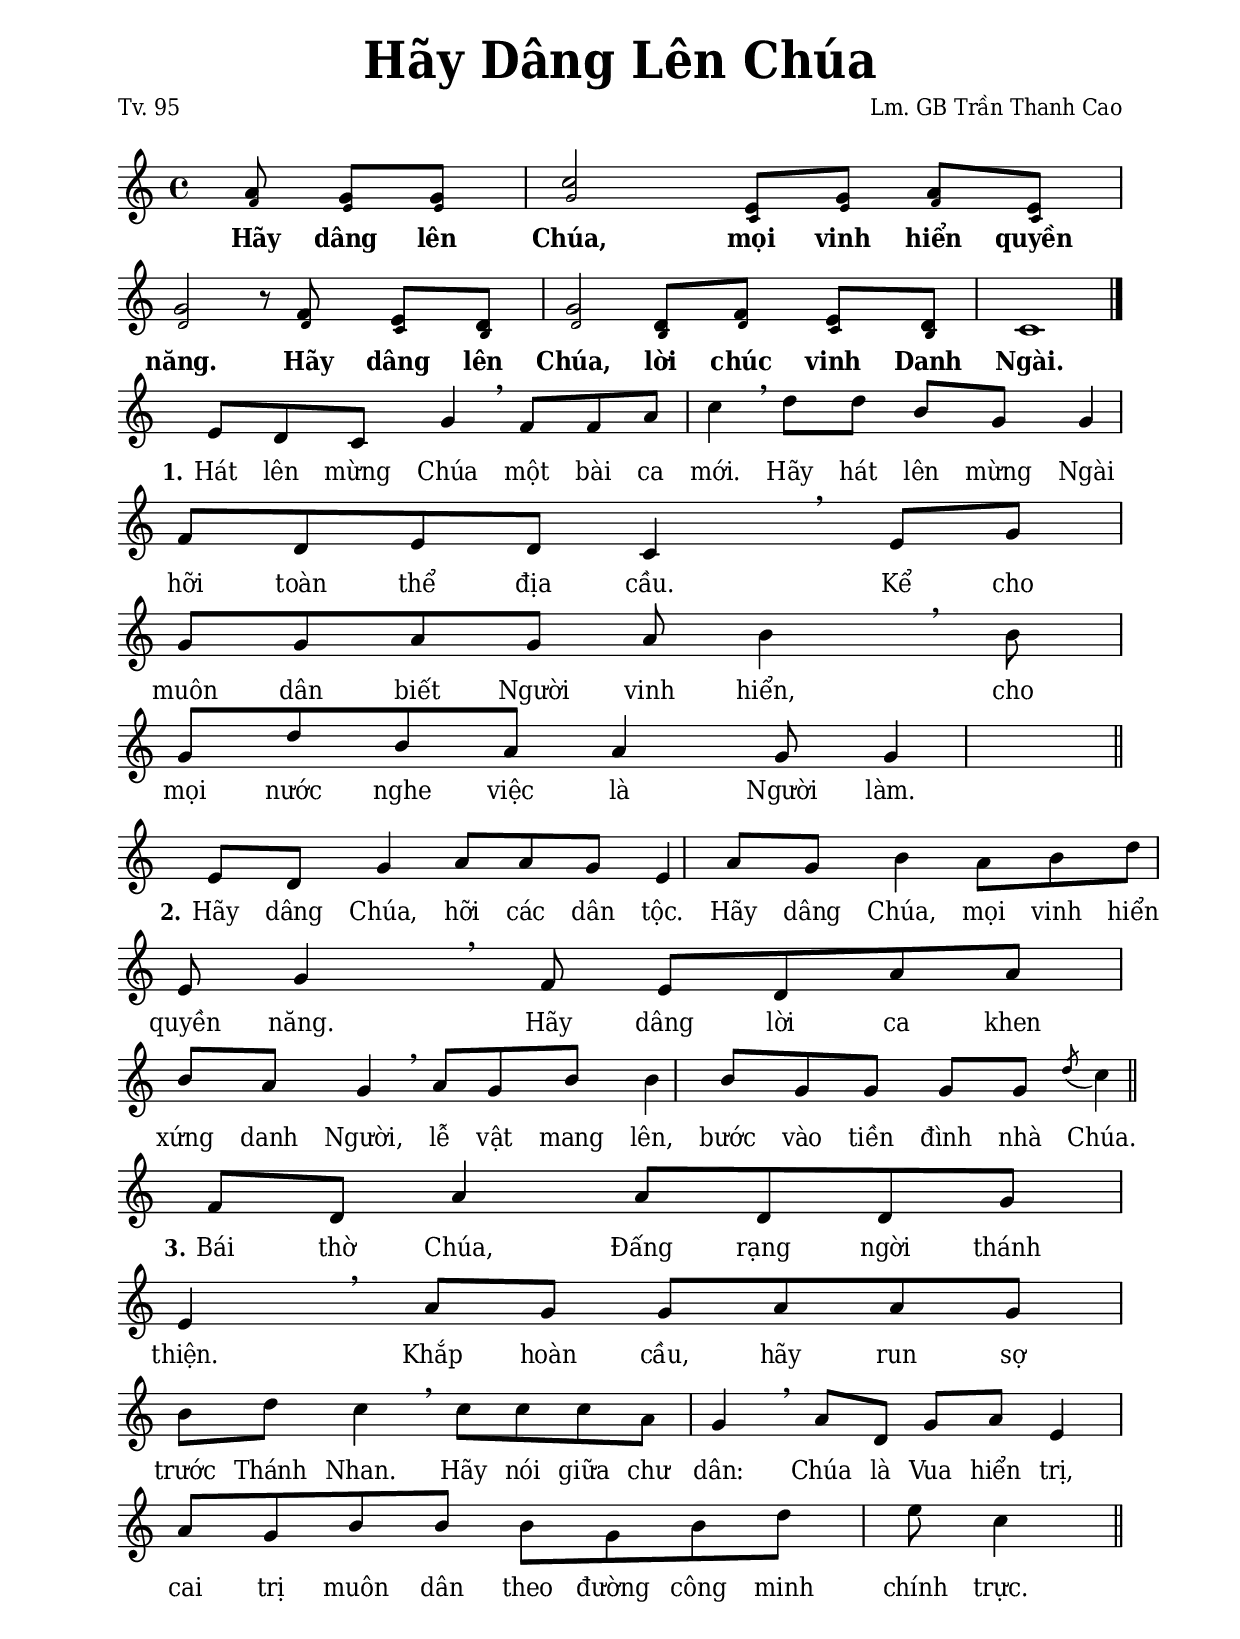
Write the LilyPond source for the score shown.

% Cài đặt chung
\version "2.22.1"
\include "english.ly"

\header {
  title = \markup { \fontsize #3 "Hãy Dâng Lên Chúa" }
  poet = "Tv. 95"
  composer = "Lm. GB Trần Thanh Cao"
  arranger = " "
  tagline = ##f
}

% Nhạc điệp khúc
nhacDiepKhucSop = \relative c'' {
  <>^\markup { \halign #40 " " }
  \partial 4. a8 g g |
  c2 e,8 g a e |
  g2 r8 f e d |
  g2 d8 f e d |
  c1 \bar "|."
}

nhacDiepKhucBas = \relative c' {
  \partial 4. f8 e e |
  g2 c,8 e f c |
  d2 r8 d c b |
  d2 b8 d c b
}

% Nhạc phiên khúc
nhacPhienKhucMot = \relative c' {
  e8 d c g'4 \breathe
  f8 f a c4 \breathe
  d8 d b g g4
  f8 d e d c4 \breathe
  e8 g g g a g a b4 \breathe
  b8 g d' b a a4 g8 g4 \bar "||"
}

nhacPhienKhucHai = \relative c' {
  e8 d g4 a8 a g e4
  a8 g b4 a8 b d e, g4 \breathe
  f8 e d a' a b a g4 \breathe
  a8 g b b4 b8 g g g g \acciaccatura d'8 c4 \bar "||"
}

nhacPhienKhucBa = \relative c' {
  f8 d a'4 a8 d, d g e4 \breathe
  a8 g g a a g b d c4 \breathe
  c8 c c a g4 \breathe
  a8 d, g a e4
  a8 g b b b g b d e c4 \bar "||"
}

% Lời điệp khúc
loiDiepKhuc = \lyricmode {
  Hãy dâng lên Chúa, mọi vinh hiển quyền năng.
  Hãy dâng lên Chúa, lời chúc vinh Danh Ngài.
}

% Lời phiên khúc
loiPhienKhucMot = \lyricmode {
  \set stanza = #"1."
  Hát lên mừng Chúa một bài ca mới.
  Hãy hát lên mừng Ngài hỡi toàn thể địa cầu.
  Kể cho muôn dân biết Người vinh hiển,
  cho mọi nước nghe việc là Người làm.
}

loiPhienKhucHai = \lyricmode {
  \set stanza = #"2."
  Hãy dâng Chúa, hỡi các dân tộc.
  Hãy dâng Chúa, mọi vinh hiển quyền năng.
  Hãy dâng lời ca khen xứng danh Người,
  lễ vật mang lên, bước vào tiền đình nhà Chúa.
}

loiPhienKhucBa = \lyricmode {
  \set stanza = #"3."
  Bái thờ Chúa, Đấng rạng ngời thánh thiện.
  Khắp hoàn cầu, hãy run sợ trước Thánh Nhan.
  Hãy nói giữa chư dân:
  Chúa là Vua hiển trị,
  cai trị muôn dân theo đường công minh chính trực.
}

% Dàn trang
\paper {
  #(set-paper-size "a4")
  top-margin = 20\mm
  bottom-margin = 10\mm
  left-margin = 20\mm
  right-margin = 20\mm
  indent = #0
  #(define fonts
    (make-pango-font-tree
      "Deja Vu Serif Condensed"
      "Deja Vu Serif Condensed"
      "Deja Vu Serif Condensed"
      (/ 20 20)))
  page-count = #1
  system-system-spacing = #'((basic-distance . 11.5)
                             (minimum-distance . 11.5)
                             (padding . 1))
  score-system-spacing = #'((basic-distance . 11.5)
                             (minimum-distance . 11.5)
                             (padding . 1))
}

% Thiết lập tông và nhịp
TongNhip = {
  \key c \major \time 4/4
  \set Timing.beamExceptions = #'()
  \set Timing.baseMoment = #(ly:make-moment 1/4)
  \set Timing.beatStructure = #'(1 1 1 1)
}

% Đổi kích thước nốt cho bè phụ
notBePhu =
#(define-music-function (font-size music) (number? ly:music?)
   (for-some-music
     (lambda (m)
       (if (music-is-of-type? m 'rhythmic-event)
           (begin
             (set! (ly:music-property m 'tweaks)
                   (cons `(font-size . ,font-size)
                         (ly:music-property m 'tweaks)))
             #t)
           #f))
     music)
   music)

\score {
  \new ChoirStaff <<
    \new Staff = diepKhuc \with {
        \consists "Merge_rests_engraver"
        %\magnifyStaff #(magstep +1)
        printPartCombineTexts = ##f
      }
      <<
      \new Voice \TongNhip \partCombine 
        \nhacDiepKhucSop
        \notBePhu -3 { \nhacDiepKhucBas }
      \new NullVoice = nhacThamChieu \nhacDiepKhucSop
      \new Lyrics \with {
          \override VerticalAxisGroup.
            nonstaff-relatedstaff-spacing.padding = #1
          \override VerticalAxisGroup.
            nonstaff-unrelatedstaff-spacing.padding = #1
        }
        \lyricsto nhacThamChieu \loiDiepKhuc
      >>
  >>
  \layout {
    \override Lyrics.LyricText.font-series = #'bold
    %\override Lyrics.LyricText.font-size = #+2
    \override Lyrics.LyricSpace.minimum-distance = #3.2
    \override Score.BarNumber.break-visibility = ##(#f #f #f)
    \override Score.SpacingSpanner.uniform-stretching = ##t
  }
}

\score {
  \new ChoirStaff <<
    \new Staff = phienKhuc \with {
        %\magnifyStaff #(magstep +1)
      }
      <<
      \new Voice = beSop {
        \key c \major \time 4/4 \nhacPhienKhucMot
      }
    >>
    \new Lyrics \with {
          \override VerticalAxisGroup.
            nonstaff-relatedstaff-spacing.padding = #1
          \override VerticalAxisGroup.
            nonstaff-unrelatedstaff-spacing.padding = #1
        }
        \lyricsto beSop \loiPhienKhucMot
  >>
  \layout {
    \override Staff.TimeSignature.transparent = ##t
    %\override Lyrics.LyricText.font-size = #+2
    \override Lyrics.LyricSpace.minimum-distance = #2.5
    \override Score.BarNumber.break-visibility = ##(#f #f #f)
    \override Score.SpacingSpanner.uniform-stretching = ##t
    \set Score.barAlways = ##t
    \set Score.defaultBarType = ""
  } 
}

\score {
  \new ChoirStaff <<
    \new Staff = phienKhuc \with {
        %\magnifyStaff #(magstep +1)
      }
      <<
      \new Voice = beSop {
        \key c \major \time 4/4 \nhacPhienKhucHai
      }
    >>
    \new Lyrics \with {
          \override VerticalAxisGroup.
            nonstaff-relatedstaff-spacing.padding = #1
          \override VerticalAxisGroup.
            nonstaff-unrelatedstaff-spacing.padding = #1
        }
        \lyricsto beSop \loiPhienKhucHai
  >>
  \layout {
    \override Staff.TimeSignature.transparent = ##t
    %\override Lyrics.LyricText.font-size = #+2
    \override Lyrics.LyricSpace.minimum-distance = #2.5
    \override Score.BarNumber.break-visibility = ##(#f #f #f)
    \override Score.SpacingSpanner.uniform-stretching = ##t
    \set Score.barAlways = ##t
    \set Score.defaultBarType = ""
  } 
}

\score {
  \new ChoirStaff <<
    \new Staff = phienKhuc \with {
        %\magnifyStaff #(magstep +1)
      }
      <<
      \new Voice = beSop {
        \key c \major \time 4/4 \nhacPhienKhucBa
      }
    >>
    \new Lyrics \with {
          \override VerticalAxisGroup.
            nonstaff-relatedstaff-spacing.padding = #1.2
          \override VerticalAxisGroup.
            nonstaff-unrelatedstaff-spacing.padding = #1
        }
        \lyricsto beSop \loiPhienKhucBa
  >>
  \layout {
    \override Staff.TimeSignature.transparent = ##t
    %\override Lyrics.LyricText.font-size = #+2
    \override Lyrics.LyricSpace.minimum-distance = #1.7
    \override Score.BarNumber.break-visibility = ##(#f #f #f)
    \override Score.SpacingSpanner.uniform-stretching = ##t
    \set Score.barAlways = ##t
    \set Score.defaultBarType = ""
  } 
}
